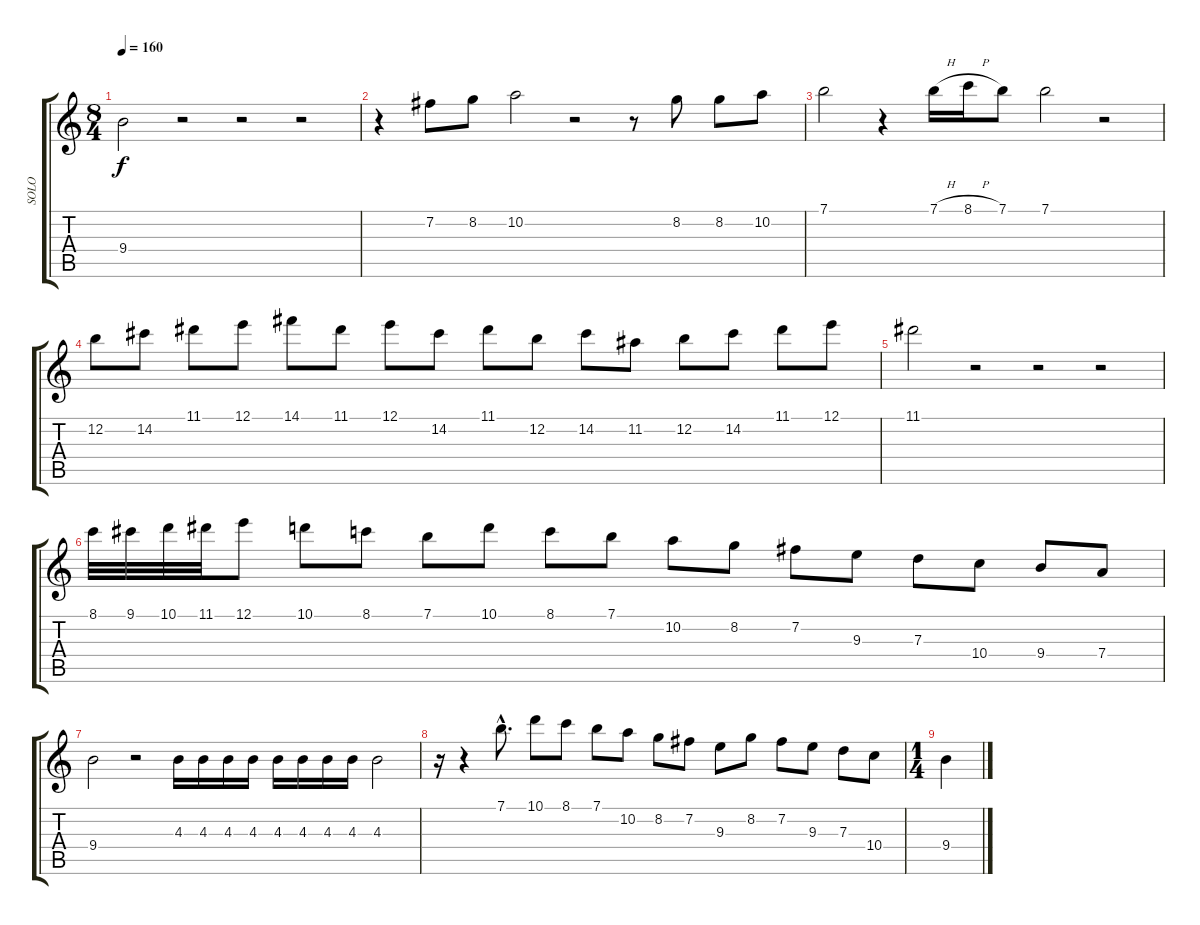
\track ("SOLO" "SOLO") {instrument electricguitarclean}
\staff {score tabs}
\tuning (E4 B3 G3 D3 A2 E2) {hide}
\ts (8 4)
\tempo 160
\clef g2
\ks c
9.4.2{dy f} r.2 r.2 r.2 |
r.4 7.2.8 8.2.8 10.2.2 r.2 r.8 8.2.8 8.2.8 10.2.8 |
7.1.2 r.4 7.1{h}.16 8.1{h}.16 7.1.8 7.1.2 r.2 |
12.2.8 14.2.8 11.1.8 12.1.8 14.1.8 11.1.8 12.1.8 14.2.8 11.1.8 12.2.8 14.2.8 11.2.8 12.2.8 14.2.8 11.1.8 12.1.8 |
11.1.2 r.2 r.2 r.2 |
8.1.32 9.1.32 10.1.32 11.1.32 12.1.8 10.1.8 8.1.8 7.1.8 10.1.8 8.1.8 7.1.8 10.2.8 8.2.8 7.2.8 9.3.8 7.3.8 10.4.8 9.4.8 7.4.8 |
9.4.2 r.2 4.3.16 4.3.16 4.3.16 4.3.16 4.3.16 4.3.16 4.3.16 4.3.16 4.3.2 |
r.16 r.4 7.1{hac}.8{d} 10.1.8 8.1.8 7.1.8 10.2.8 8.2.8 7.2.8 9.3.8 8.2.8 7.2.8 9.3.8 7.3.8 10.4.8 |
\ts (1 4)
9.4.4
